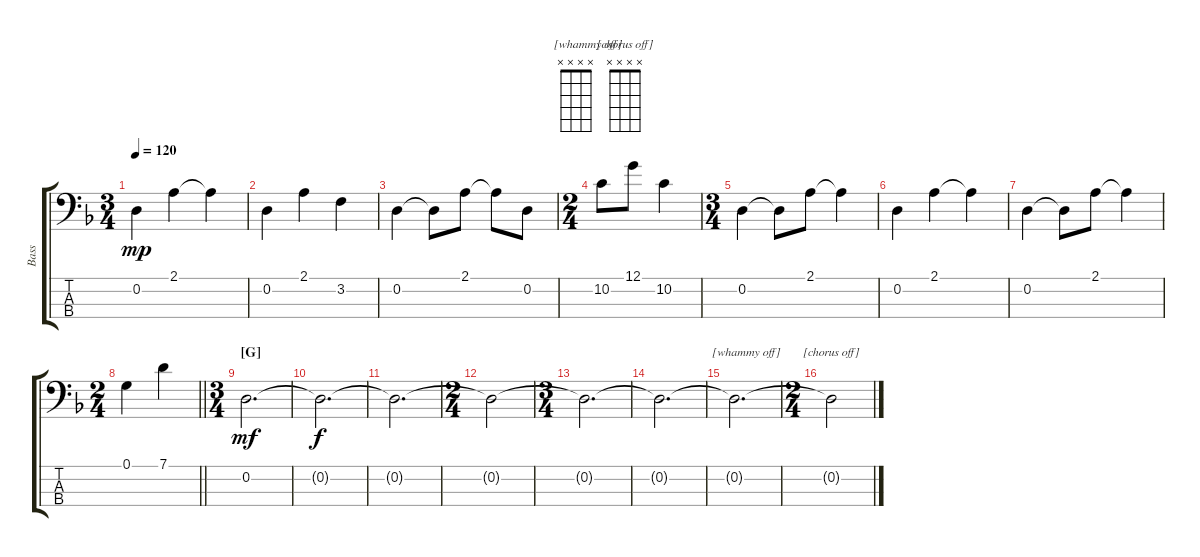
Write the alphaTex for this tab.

\track ("Bass" "Bass") {instrument electricbasspick}
\staff {score tabs}
\tuning (G2 D2 A1 D1) {hide}
\chord ("        [whammy off]" x x x x)
\chord ("[chorus off]" x x x x)
\ts (3 4)
\tempo 120
\clef f4
\ks dminor
0.2.4{dy mp} 2.1.4 2.1{t}.4 |
0.2.4 2.1.4 3.2.4 |
0.2.4 0.2{t}.8 2.1.8 2.1{t}.8 0.2.8 |
\ts (2 4)
10.2.8 12.1.8 10.2.4 |
\ts (3 4)
0.2.4 0.2{t}.8 2.1.8 2.1{t}.4 |
0.2.4 2.1.4 2.1{t}.4 |
0.2.4 0.2{t}.8 2.1.8 2.1{t}.4 |
\ts (2 4)
\barLineRight lightlight
0.1.4 7.1.4 |
\ts (3 4)
\section ("" "[G]")
0.2.2{d dy mf} |
0.2{t}.2{d dy f} |
0.2{t}.2{d} |
\ts (2 4)
0.2{t}.2 |
\ts (3 4)
0.2{t}.2{d} |
0.2{t}.2{d} |
0.2{t}.2{d ch "        [whammy off]"} |
\ts (2 4)
0.2{t}.2{ch "[chorus off]"}
